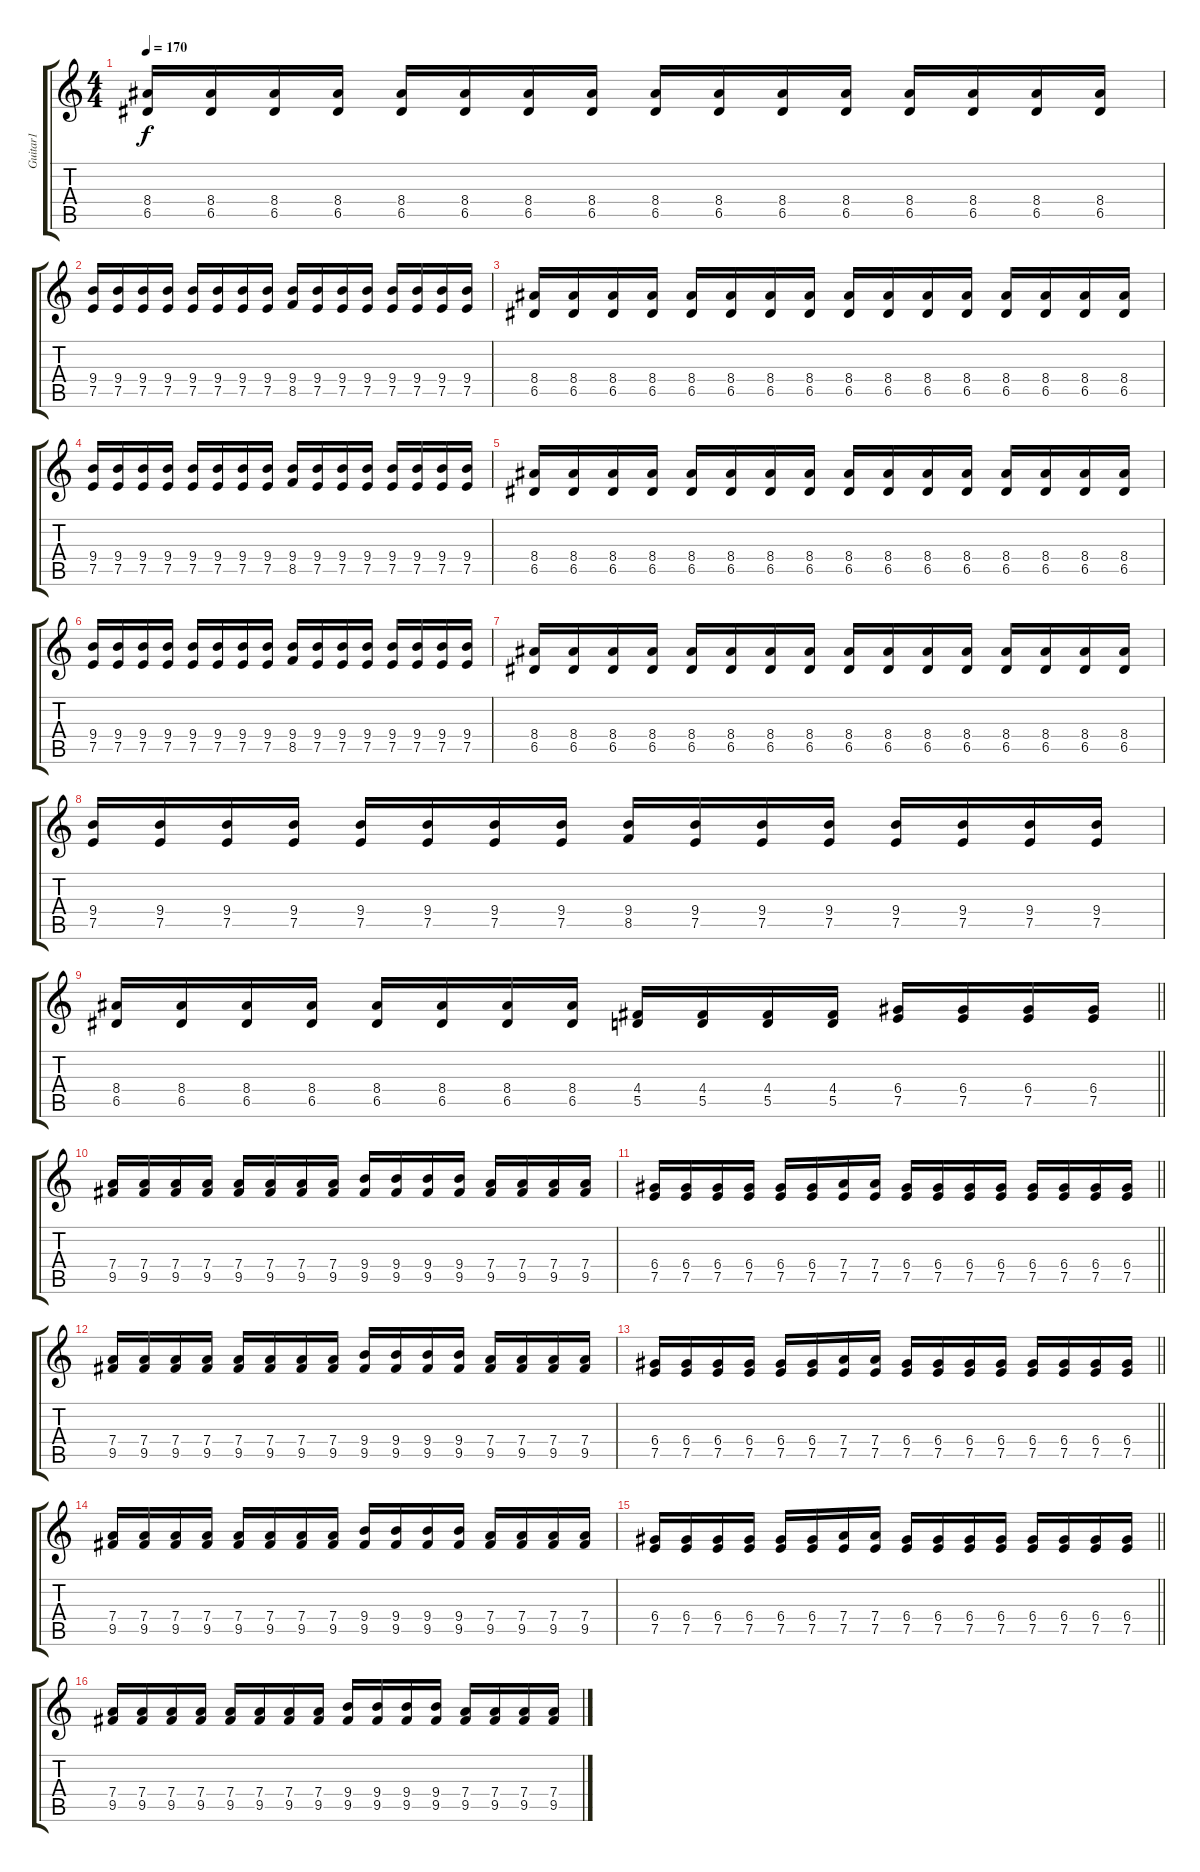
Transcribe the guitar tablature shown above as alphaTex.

\track ("Guitar1" "Guitar1") {instrument distortionguitar}
\staff {score tabs}
\tuning (E4 B3 G3 D3 A2 E2) {hide}
\ts (4 4)
\tempo 170
\clef g2
\ks c
(8.4 6.5).16{dy f} (8.4 6.5).16 (8.4 6.5).16 (8.4 6.5).16 (8.4 6.5).16 (8.4 6.5).16 (8.4 6.5).16 (8.4 6.5).16 (8.4 6.5).16 (8.4 6.5).16 (8.4 6.5).16 (8.4 6.5).16 (8.4 6.5).16 (8.4 6.5).16 (8.4 6.5).16 (8.4 6.5).16 |
(9.4 7.5).16 (9.4 7.5).16 (9.4 7.5).16 (9.4 7.5).16 (9.4 7.5).16 (9.4 7.5).16 (9.4 7.5).16 (9.4 7.5).16 (9.4 8.5).16 (9.4 7.5).16 (9.4 7.5).16 (9.4 7.5).16 (9.4 7.5).16 (9.4 7.5).16 (9.4 7.5).16 (9.4 7.5).16 |
(8.4 6.5).16 (8.4 6.5).16 (8.4 6.5).16 (8.4 6.5).16 (8.4 6.5).16 (8.4 6.5).16 (8.4 6.5).16 (8.4 6.5).16 (8.4 6.5).16 (8.4 6.5).16 (8.4 6.5).16 (8.4 6.5).16 (8.4 6.5).16 (8.4 6.5).16 (8.4 6.5).16 (8.4 6.5).16 |
(9.4 7.5).16 (9.4 7.5).16 (9.4 7.5).16 (9.4 7.5).16 (9.4 7.5).16 (9.4 7.5).16 (9.4 7.5).16 (9.4 7.5).16 (9.4 8.5).16 (9.4 7.5).16 (9.4 7.5).16 (9.4 7.5).16 (9.4 7.5).16 (9.4 7.5).16 (9.4 7.5).16 (9.4 7.5).16 |
(8.4 6.5).16 (8.4 6.5).16 (8.4 6.5).16 (8.4 6.5).16 (8.4 6.5).16 (8.4 6.5).16 (8.4 6.5).16 (8.4 6.5).16 (8.4 6.5).16 (8.4 6.5).16 (8.4 6.5).16 (8.4 6.5).16 (8.4 6.5).16 (8.4 6.5).16 (8.4 6.5).16 (8.4 6.5).16 |
(9.4 7.5).16 (9.4 7.5).16 (9.4 7.5).16 (9.4 7.5).16 (9.4 7.5).16 (9.4 7.5).16 (9.4 7.5).16 (9.4 7.5).16 (9.4 8.5).16 (9.4 7.5).16 (9.4 7.5).16 (9.4 7.5).16 (9.4 7.5).16 (9.4 7.5).16 (9.4 7.5).16 (9.4 7.5).16 |
(8.4 6.5).16 (8.4 6.5).16 (8.4 6.5).16 (8.4 6.5).16 (8.4 6.5).16 (8.4 6.5).16 (8.4 6.5).16 (8.4 6.5).16 (8.4 6.5).16 (8.4 6.5).16 (8.4 6.5).16 (8.4 6.5).16 (8.4 6.5).16 (8.4 6.5).16 (8.4 6.5).16 (8.4 6.5).16 |
(9.4 7.5).16 (9.4 7.5).16 (9.4 7.5).16 (9.4 7.5).16 (9.4 7.5).16 (9.4 7.5).16 (9.4 7.5).16 (9.4 7.5).16 (9.4 8.5).16 (9.4 7.5).16 (9.4 7.5).16 (9.4 7.5).16 (9.4 7.5).16 (9.4 7.5).16 (9.4 7.5).16 (9.4 7.5).16 |
\barLineRight lightlight
(8.4 6.5).16 (8.4 6.5).16 (8.4 6.5).16 (8.4 6.5).16 (8.4 6.5).16 (8.4 6.5).16 (8.4 6.5).16 (8.4 6.5).16 (4.4 5.5).16 (4.4 5.5).16 (4.4 5.5).16 (4.4 5.5).16 (6.4 7.5).16 (6.4 7.5).16 (6.4 7.5).16 (6.4 7.5).16 |
(7.4 9.5).16 (7.4 9.5).16 (7.4 9.5).16 (7.4 9.5).16 (7.4 9.5).16 (7.4 9.5).16 (7.4 9.5).16 (7.4 9.5).16 (9.4 9.5).16 (9.4 9.5).16 (9.4 9.5).16 (9.4 9.5).16 (7.4 9.5).16 (7.4 9.5).16 (7.4 9.5).16 (7.4 9.5).16 |
\barLineRight lightlight
(6.4 7.5).16 (6.4 7.5).16 (6.4 7.5).16 (6.4 7.5).16 (6.4 7.5).16 (6.4 7.5).16 (7.4 7.5).16 (7.4 7.5).16 (6.4 7.5).16 (6.4 7.5).16 (6.4 7.5).16 (6.4 7.5).16 (6.4 7.5).16 (6.4 7.5).16 (6.4 7.5).16 (6.4 7.5).16 |
(7.4 9.5).16 (7.4 9.5).16 (7.4 9.5).16 (7.4 9.5).16 (7.4 9.5).16 (7.4 9.5).16 (7.4 9.5).16 (7.4 9.5).16 (9.4 9.5).16 (9.4 9.5).16 (9.4 9.5).16 (9.4 9.5).16 (7.4 9.5).16 (7.4 9.5).16 (7.4 9.5).16 (7.4 9.5).16 |
\barLineRight lightlight
(6.4 7.5).16 (6.4 7.5).16 (6.4 7.5).16 (6.4 7.5).16 (6.4 7.5).16 (6.4 7.5).16 (7.4 7.5).16 (7.4 7.5).16 (6.4 7.5).16 (6.4 7.5).16 (6.4 7.5).16 (6.4 7.5).16 (6.4 7.5).16 (6.4 7.5).16 (6.4 7.5).16 (6.4 7.5).16 |
(7.4 9.5).16 (7.4 9.5).16 (7.4 9.5).16 (7.4 9.5).16 (7.4 9.5).16 (7.4 9.5).16 (7.4 9.5).16 (7.4 9.5).16 (9.4 9.5).16 (9.4 9.5).16 (9.4 9.5).16 (9.4 9.5).16 (7.4 9.5).16 (7.4 9.5).16 (7.4 9.5).16 (7.4 9.5).16 |
\barLineRight lightlight
(6.4 7.5).16 (6.4 7.5).16 (6.4 7.5).16 (6.4 7.5).16 (6.4 7.5).16 (6.4 7.5).16 (7.4 7.5).16 (7.4 7.5).16 (6.4 7.5).16 (6.4 7.5).16 (6.4 7.5).16 (6.4 7.5).16 (6.4 7.5).16 (6.4 7.5).16 (6.4 7.5).16 (6.4 7.5).16 |
(7.4 9.5).16 (7.4 9.5).16 (7.4 9.5).16 (7.4 9.5).16 (7.4 9.5).16 (7.4 9.5).16 (7.4 9.5).16 (7.4 9.5).16 (9.4 9.5).16 (9.4 9.5).16 (9.4 9.5).16 (9.4 9.5).16 (7.4 9.5).16 (7.4 9.5).16 (7.4 9.5).16 (7.4 9.5).16
